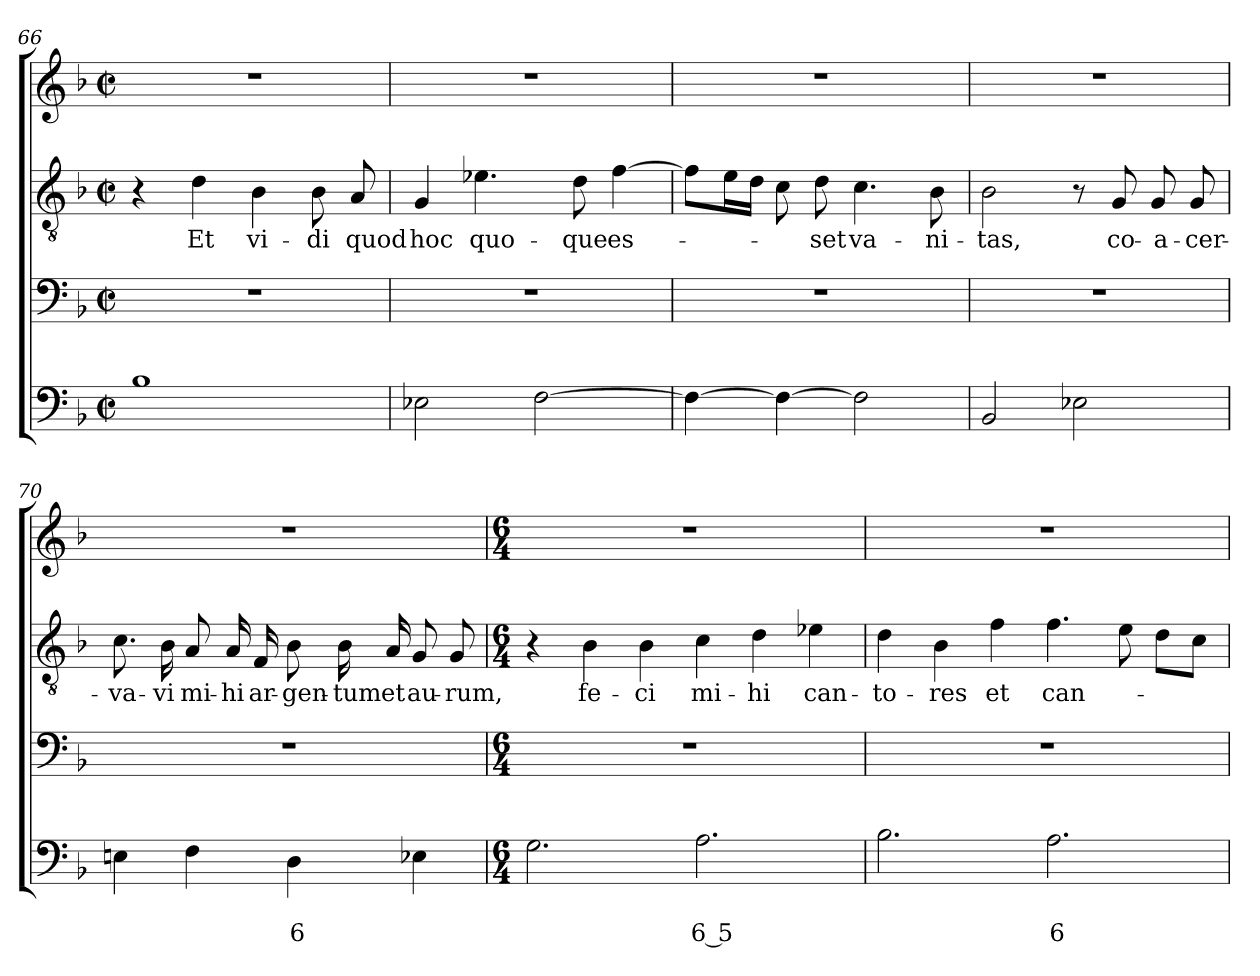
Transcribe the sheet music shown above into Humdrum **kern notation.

**kern	**text	**text	**kern	**kern	**text	**kern
*part4	*part4	*part4	*part3	*part2	*part2	*part1
*staff4	*staff4	*staff4	*staff3	*staff2	*staff2	*staff1
*clefF4	*	*	*clefF4	*clefGv2	*	*clefG2
*k[b-]	*	*	*k[b-]	*k[b-]	*	*k[b-]
*F:	*	*	*F:	*F:	*	*F:
*M2/2	*	*	*M2/2	*M2/2	*	*M2/2
*met(c|)	*	*	*met(c|)	*met(c|)	*	*met(c|)
=66	=66	=66	=66	=66	=66	=66
1B-	.	.	1r	4r	.	1r
!	!	!	!	!	!LO:LY:b	!
.	.	.	.	4d\	Et	.
!	!	!	!	!	!LO:LY:b	!
.	.	.	.	4B-\	vi-	.
!	!	!	!	!	!LO:LY:b	!
.	.	.	.	8B-\	-di	.
!	!	!	!	!	!LO:LY:b	!
.	.	.	.	8A/	quod	.
=67	=67	=67	=67	=67	=67	=67
!	!	!	!	!	!LO:LY:b	!
2E-X\	.	.	1r	4G/	hoc	1r
!	!	!	!	!	!LO:LY:b	!
.	.	.	.	4.e-X\	quo-	.
[2F\	.	.	.	.	.	.
!	!	!	!	!	!LO:LY:b	!
.	.	.	.	8d\	-que	.
!	!	!	!	!	!LO:LY:b	!
.	.	.	.	[4f\	es-	.
=68	=68	=68	=68	=68	=68	=68
4F\_	.	.	1r	8f\L]	.	1r
.	.	.	.	16e\L	.	.
.	.	.	.	16d\JJ	.	.
4F\_	.	.	.	8c\	.	.
!	!	!	!	!	!LO:LY:b	!
.	.	.	.	8d\	-set	.
!	!	!	!	!	!LO:LY:b	!
2F\]	.	.	.	4.c\	va-	.
!	!	!	!	!	!LO:LY:b	!
.	.	.	.	8B-\	-ni-	.
=69	=69	=69	=69	=69	=69	=69
!	!	!	!	!	!LO:LY:b	!
2BB-/	.	.	1r	2B-\	-tas,	1r
2E-X\	.	.	.	8r	.	.
!	!	!	!	!	!LO:LY:b	!
.	.	.	.	8G/	co-	.
!	!	!	!	!	!LO:LY:b	!
.	.	.	.	8G/	-a-	.
!	!	!	!	!	!LO:LY:b	!
.	.	.	.	8G/	-cer-	.
!!LO:LB:g=z
=70	=70	=70	=70	=70	=70	=70
!	!	!	!	!	!LO:LY:b	!
4En\	.	.	1r	8.c\	-va-	1r
!	!	!	!	!	!LO:LY:b	!
.	.	.	.	16B-\	-vi	.
!	!	!	!	!	!LO:LY:b	!
4F\	.	.	.	8A/	mi-	.
!	!	!	!	!	!LO:LY:b	!
.	.	.	.	16A/	-hi	.
!	!	!	!	!	!LO:LY:b	!
.	.	.	.	16F/	ar-	.
!	!	!LO:LY:b	!	!	!	!
!	!	!	!	!	!LO:LY:b	!
4D\	.	6	.	8B-\	-gen-	.
!	!	!	!	!	!LO:LY:b	!
.	.	.	.	16B-\	-tum	.
!	!	!	!	!	!LO:LY:b	!
.	.	.	.	16A/	et	.
!	!	!	!	!	!LO:LY:b	!
4E-X\	.	.	.	8G/	au-	.
!	!	!	!	!	!LO:LY:b	!
.	.	.	.	8G/	-rum,	.
=71	=71	=71	=71	=71	=71	=71
*M6/4	*	*	*M6/4	*M6/4	*	*M6/4
2.G\	.	.	1.r	4r	.	1.r
!	!	!	!	!	!LO:LY:b	!
.	.	.	.	4B-\	fe-	.
!	!	!	!	!	!LO:LY:b	!
.	.	.	.	4B-\	-ci	.
!	!	!LO:LY:b	!	!	!	!
!	!	!	!	!	!LO:LY:b	!
2.A\	.	6 5	.	4c\	mi-	.
!	!	!	!	!	!LO:LY:b	!
.	.	.	.	4d\	-hi	.
!	!	!	!	!	!LO:LY:b	!
.	.	.	.	4e-X\	can-	.
=72	=72	=72	=72	=72	=72	=72
!	!	!	!	!	!LO:LY:b	!
2.B-\	.	.	1.r	4d\	-to-	1.r
!	!	!	!	!	!LO:LY:b	!
.	.	.	.	4B-\	-res	.
!	!	!	!	!	!LO:LY:b	!
.	.	.	.	4f\	et	.
!	!	!LO:LY:b	!	!	!	!
!	!	!	!	!	!LO:LY:b	!
2.A\	.	6	.	4.f\	can-	.
.	.	.	.	8e\	.	.
.	.	.	.	8d\L	.	.
.	.	.	.	8c\J	.	.
=	=	=	=	=	=	=
*-	*-	*-	*-	*-	*-	*-
